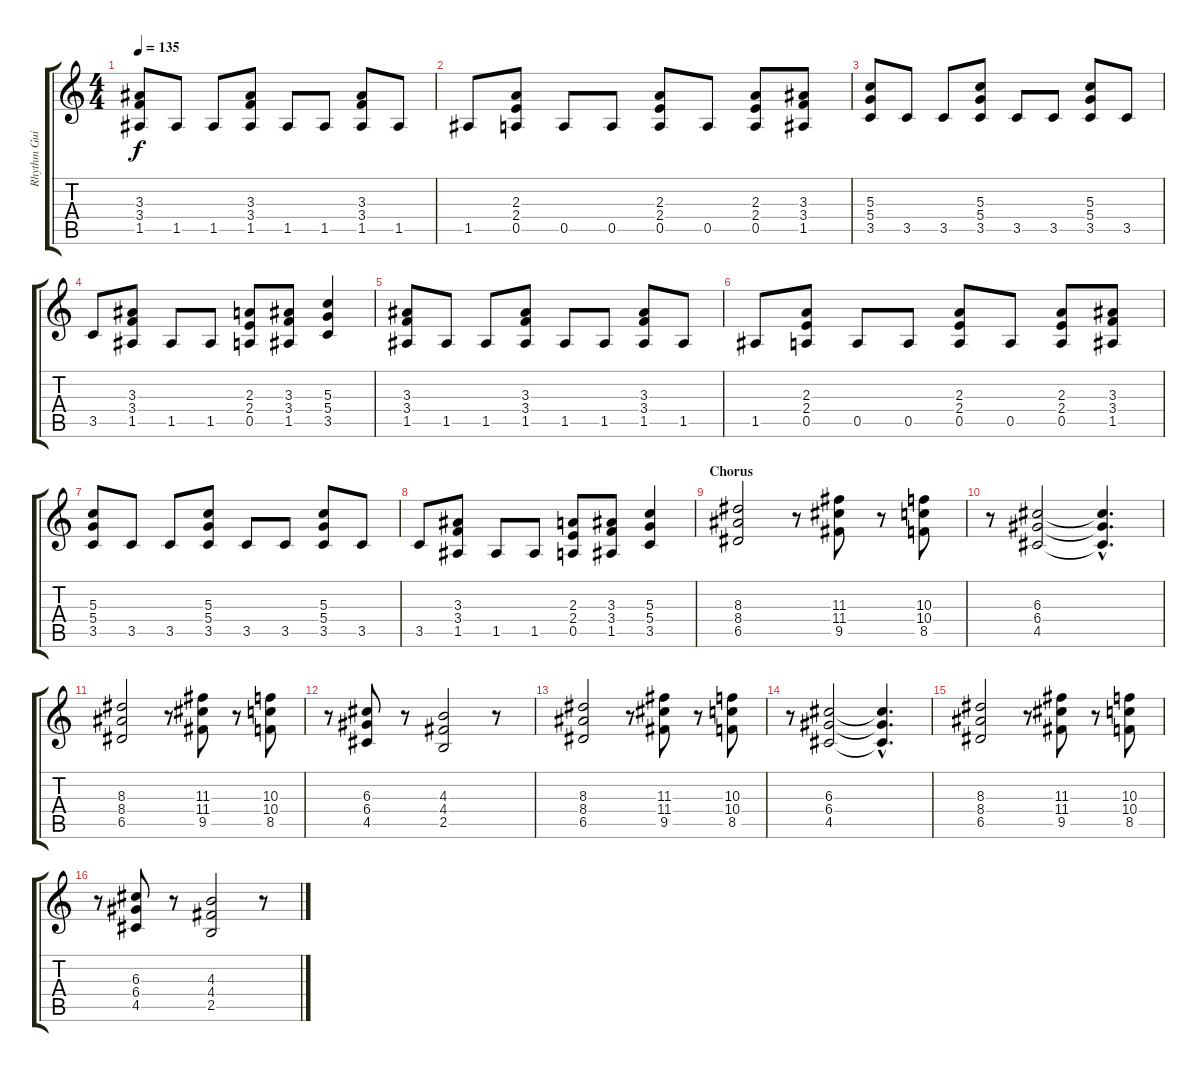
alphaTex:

\track ("Rhythm Guitar" "Rhythm Gui") {instrument distortionguitar}
\staff {score tabs}
\tuning (E4 B3 G3 D3 A2 E2) {hide}
\ts (4 4)
\tempo 135
\clef g2
\ks c
(3.3 3.4 1.5).8{dy f} 1.5.8 1.5.8 (3.3 3.4 1.5).8 1.5.8 1.5.8 (3.3 3.4 1.5).8 1.5.8 |
1.5.8 (2.3 2.4 0.5).8 0.5.8 0.5.8 (2.3 2.4 0.5).8 0.5.8 (2.3 2.4 0.5).8 (3.3 3.4 1.5).8 |
(5.3 5.4 3.5).8 3.5.8 3.5.8 (5.3 5.4 3.5).8 3.5.8 3.5.8 (5.3 5.4 3.5).8 3.5.8 |
3.5.8 (3.3 3.4 1.5).8 1.5.8 1.5.8 (2.3 2.4 0.5).8 (3.3 3.4 1.5).8 (5.3 5.4 3.5).4 |
(3.3 3.4 1.5).8 1.5.8 1.5.8 (3.3 3.4 1.5).8 1.5.8 1.5.8 (3.3 3.4 1.5).8 1.5.8 |
1.5.8 (2.3 2.4 0.5).8 0.5.8 0.5.8 (2.3 2.4 0.5).8 0.5.8 (2.3 2.4 0.5).8 (3.3 3.4 1.5).8 |
(5.3 5.4 3.5).8 3.5.8 3.5.8 (5.3 5.4 3.5).8 3.5.8 3.5.8 (5.3 5.4 3.5).8 3.5.8 |
3.5.8 (3.3 3.4 1.5).8 1.5.8 1.5.8 (2.3 2.4 0.5).8 (3.3 3.4 1.5).8 (5.3 5.4 3.5).4 |
\section ("" "Chorus")
(8.3 8.4 6.5).2 r.8 (11.3 11.4 9.5).8 r.8 (10.3 10.4 8.5).8 |
r.8 (6.3 6.4 4.5).2 (6.3{hac t} 6.4{hac t} 4.5{hac t}).4{d} |
(8.3 8.4 6.5).2 r.8 (11.3 11.4 9.5).8 r.8 (10.3 10.4 8.5).8 |
r.8 (6.3 6.4 4.5).8 r.8 (4.3 4.4 2.5).2 r.8 |
(8.3 8.4 6.5).2 r.8 (11.3 11.4 9.5).8 r.8 (10.3 10.4 8.5).8 |
r.8 (6.3 6.4 4.5).2 (6.3{hac t} 6.4{hac t} 4.5{hac t}).4{d} |
(8.3 8.4 6.5).2 r.8 (11.3 11.4 9.5).8 r.8 (10.3 10.4 8.5).8 |
r.8 (6.3 6.4 4.5).8 r.8 (4.3 4.4 2.5).2 r.8
